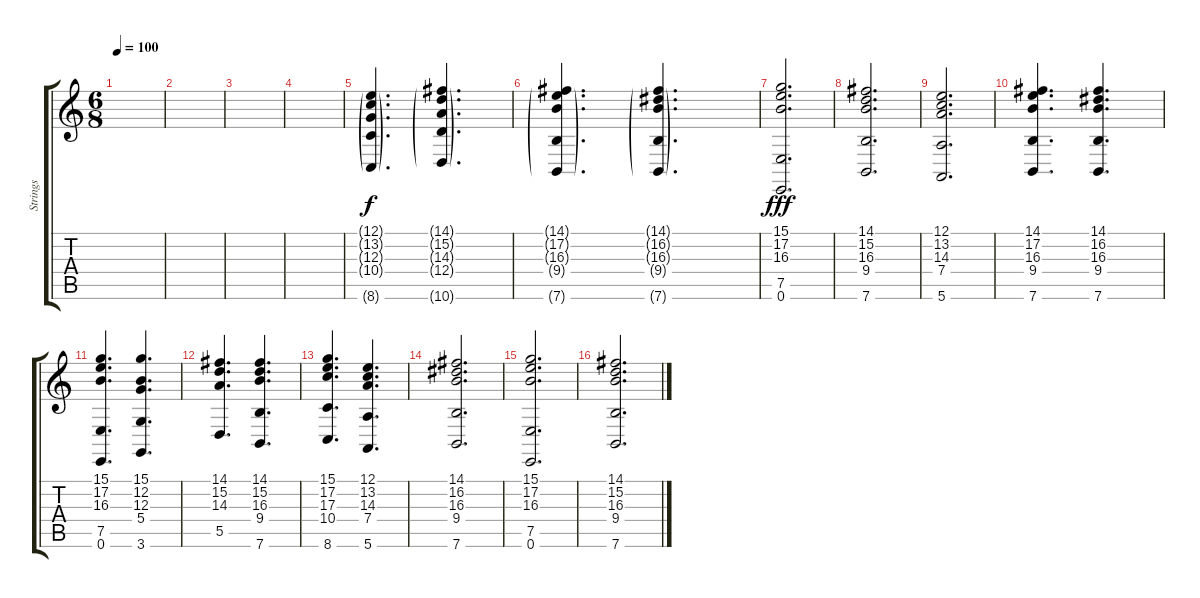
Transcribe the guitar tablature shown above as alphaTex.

\track ("Strings" "Strings") {instrument stringensemble1}
\staff {score tabs}
\tuning (E4 B3 G3 D3 A2 E2) {hide}
\ts (6 8)
\tempo 100
\clef g2
\ks c
|
|
|
|
(12.1{g} 13.2{g} 12.3{g} 10.4{g} 8.6{g}).4{d} (14.1{g} 15.2{g} 14.3{g} 12.4{g} 10.6{g}).4{d} |
(14.1{g} 17.2{g} 16.3{g} 9.4{g} 7.6{g}).4{d} (14.1{g} 16.2{g} 16.3{g} 9.4{g} 7.6{g}).4{d} |
(15.1 17.2 16.3 7.5 0.6).2{d dy fff} |
(14.1 15.2 16.3 9.4 7.6).2{d} |
(12.1 13.2 14.3 7.4 5.6).2{d} |
(14.1 17.2 16.3 9.4 7.6).4{d} (14.1 16.2 16.3 9.4 7.6).4{d} |
(15.1 17.2 16.3 7.5 0.6).4{d} (15.1 12.2 12.3 5.4 3.6).4{d} |
(14.1 15.2 14.3 5.5).4{d} (14.1 15.2 16.3 9.4 7.6).4{d} |
(15.1 17.2 17.3 10.4 8.6).4{d} (12.1 13.2 14.3 7.4 5.6).4{d} |
(14.1 16.2 16.3 9.4 7.6).2{d} |
(15.1 17.2 16.3 7.5 0.6).2{d} |
(14.1 15.2 16.3 9.4 7.6).2{d}
